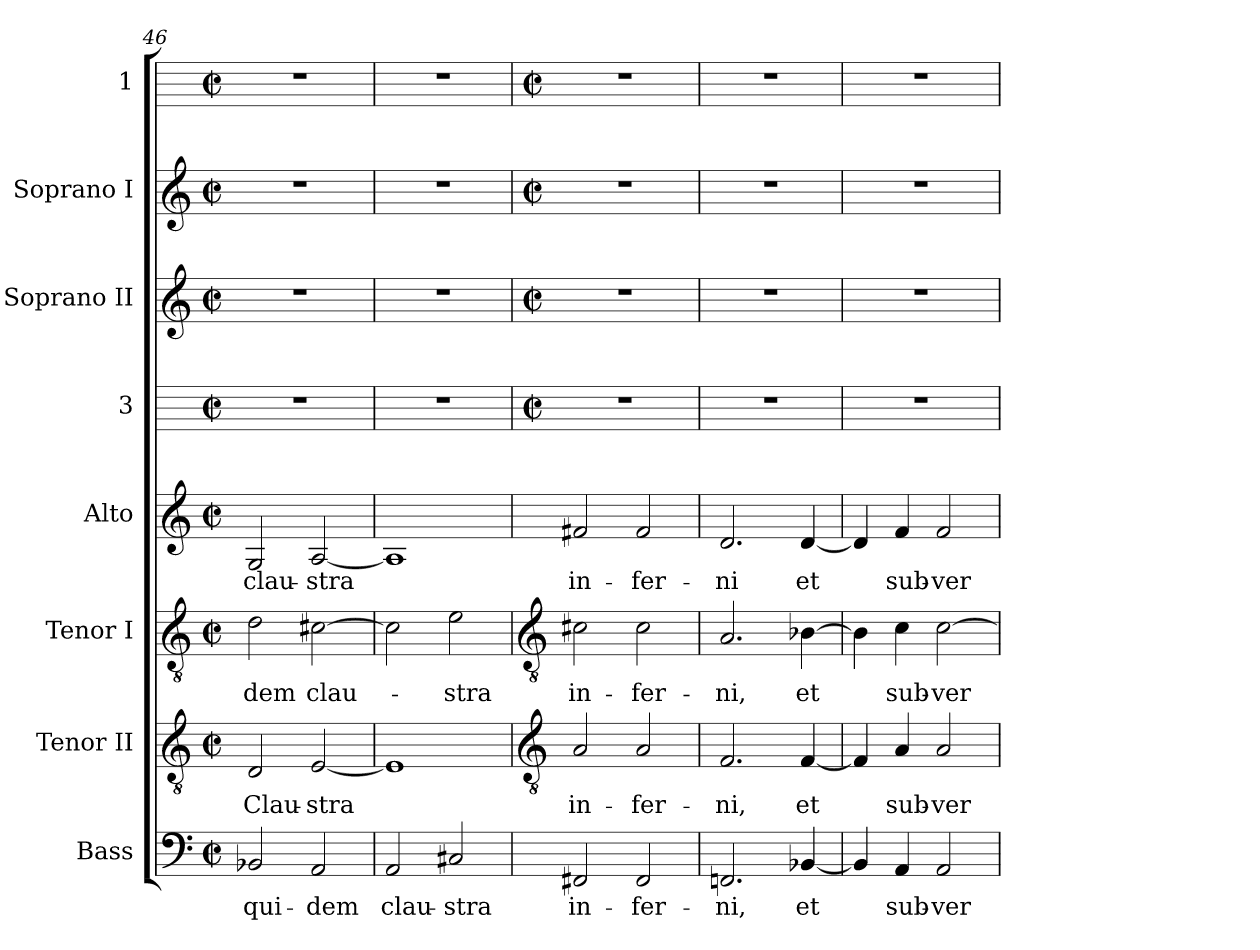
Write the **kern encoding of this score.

**kern	**text	**kern	**text	**kern	**text	**kern	**text	**kern	**kern	**kern	**kern
*part8	*part8	*part7	*part7	*part6	*part6	*part5	*part5	*part4	*part3	*part2	*part1
*staff8	*staff8	*staff7	*staff7	*staff6	*staff6	*staff5	*staff5	*staff4	*staff3	*staff2	*staff1
*I"Bass	*	*I"Tenor II	*	*I"Tenor I	*	*I"Alto	*	*I"3	*I"Soprano II	*I"Soprano I	*I"1
*I'B	*	*I'T II	*	*I'T I	*	*I'A	*	*	*I'S II	*I'S I	*
*clefF4	*	*clefGv2	*	*clefGv2	*	*clefG2	*	*	*clefG2	*clefG2	*
*k[]	*	*k[]	*	*k[]	*	*k[]	*	*	*k[]	*k[]	*
*C:	*	*C:	*	*C:	*	*C:	*	*	*C:	*C:	*
*M2/2	*	*M2/2	*	*M2/2	*	*M2/2	*	*M2/2	*M2/2	*M2/2	*M2/2
*met(c|)	*	*met(c|)	*	*met(c|)	*	*met(c|)	*	*met(c|)	*met(c|)	*met(c|)	*met(c|)
=46	=46	=46	=46	=46	=46	=46	=46	=46	=46	=46	=46
!	!LO:LY:b	!	!LO:LY:b	!	!LO:LY:b	!	!LO:LY:b	!	!	!	!
2BB-X	qui-	2D	Clau-	2d	-dem	2G	clau-	1r	1r	1r	1r
!	!LO:LY:b	!	!LO:LY:b	!	!LO:LY:b	!	!LO:LY:b	!	!	!	!
2AA	-dem	[2E	-stra	[2c#X	clau-	[2A	-stra	.	.	.	.
=47	=47	=47	=47	=47	=47	=47	=47	=47	=47	=47	=47
!	!LO:LY:b	!	!LO:LY:b	!	!	!	!	!	!	!	!
2AA	clau-	1E]	.	2c#]	.	1A]	.	1r	1r	1r	1r
!	!LO:LY:b	!	!	!	!LO:LY:b	!	!	!	!	!	!
2C#X	-stra	.	.	2e	stra	.	.	.	.	.	.
!!LO:LB:g=z
=48	=48	=48	=48	=48	=48	=48	=48	=48	=48	=48	=48
*	*	*clefGv2	*	*clefGv2	*	*	*	*	*	*	*
*	*	*	*	*	*	*	*	*M2/2	*M2/2	*M2/2	*M2/2
*	*	*	*	*	*	*	*	*met(c|)	*met(c|)	*met(c|)	*met(c|)
!	!LO:LY:b	!	!LO:LY:b	!	!LO:LY:b	!	!LO:LY:b	!	!	!	!
2FF#X	in-	2A	in-	2c#X	in-	2f#X	in-	1r	1r	1r	1r
!	!LO:LY:b	!	!LO:LY:b	!	!LO:LY:b	!	!LO:LY:b	!	!	!	!
2FF#	-fer-	2A	-fer-	2c#	-fer-	2f#	-fer-	.	.	.	.
=49	=49	=49	=49	=49	=49	=49	=49	=49	=49	=49	=49
!	!LO:LY:b	!	!LO:LY:b	!	!LO:LY:b	!	!LO:LY:b	!	!	!	!
2.FFn	-ni,	2.F	-ni,	2.A	-ni,	2.d	-ni	1r	1r	1r	1r
!	!LO:LY:b	!	!LO:LY:b	!	!LO:LY:b	!	!LO:LY:b	!	!	!	!
[4BB-X	et	[4F	et	[4B-X	et	[4d	et	.	.	.	.
=50	=50	=50	=50	=50	=50	=50	=50	=50	=50	=50	=50
!	!LO:LY:b	!	!LO:LY:b	!	!	!	!	!	!	!	!
4BB-]	.	4F]	.	4B-]	.	4d]	.	1r	1r	1r	1r
!	!LO:LY:b	!	!LO:LY:b	!	!LO:LY:b	!	!LO:LY:b	!	!	!	!
4AA	sub-	4A	sub-	4c	sub-	4f	sub-	.	.	.	.
!	!LO:LY:b	!	!LO:LY:b	!	!LO:LY:b	!	!LO:LY:b	!	!	!	!
2AA	-ver-	2A	-ver-	[2c	-ver-	2f	-ver-	.	.	.	.
=	=	=	=	=	=	=	=	=	=	=	=
*-	*-	*-	*-	*-	*-	*-	*-	*-	*-	*-	*-
